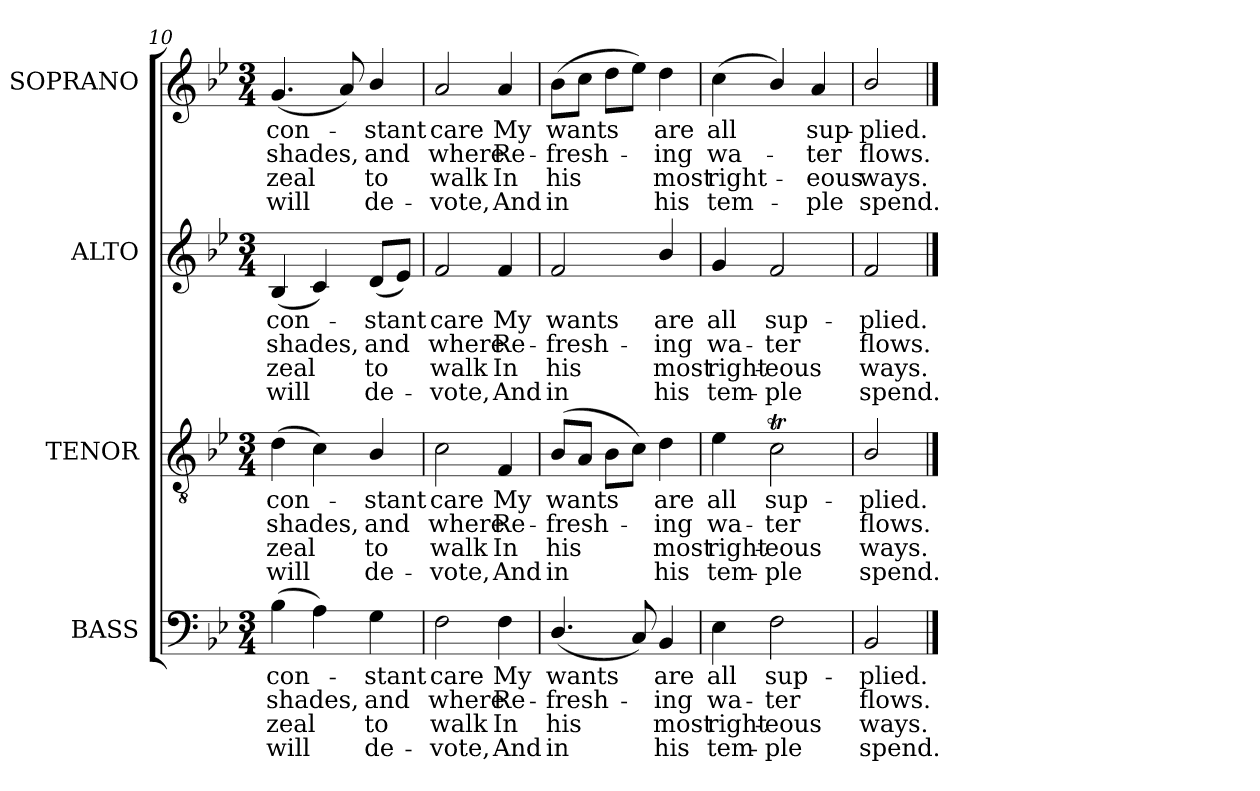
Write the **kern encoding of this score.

**kern	**text	**text	**text	**text	**kern	**text	**text	**text	**text	**kern	**text	**text	**text	**text	**kern	**text	**text	**text	**text
*part4	*part4	*part4	*part4	*part4	*part3	*part3	*part3	*part3	*part3	*part2	*part2	*part2	*part2	*part2	*part1	*part1	*part1	*part1	*part1
*staff4	*staff4	*staff4	*staff4	*staff4	*staff3	*staff3	*staff3	*staff3	*staff3	*staff2	*staff2	*staff2	*staff2	*staff2	*staff1	*staff1	*staff1	*staff1	*staff1
*I"BASS	*	*	*	*	*I"TENOR	*	*	*	*	*I"ALTO	*	*	*	*	*I"SOPRANO	*	*	*	*
*I'B.	*	*	*	*	*I'T.	*	*	*	*	*I'A.	*	*	*	*	*I'S.	*	*	*	*
*clefF4	*	*	*	*	*clefGv2	*	*	*	*	*clefG2	*	*	*	*	*clefG2	*	*	*	*
*	*	*	*	*	*ITrd7c12	*	*	*	*	*	*	*	*	*	*	*	*	*	*
*k[b-e-]	*	*	*	*	*k[b-e-]	*	*	*	*	*k[b-e-]	*	*	*	*	*k[b-e-]	*	*	*	*
*B-:	*	*	*	*	*B-:	*	*	*	*	*B-:	*	*	*	*	*B-:	*	*	*	*
*M3/4	*	*	*	*	*M3/4	*	*	*	*	*M3/4	*	*	*	*	*M3/4	*	*	*	*
=10	=10	=10	=10	=10	=10	=10	=10	=10	=10	=10	=10	=10	=10	=10	=10	=10	=10	=10	=10
!	!LO:LY:b:color=#000000	!LO:LY:b:color=#000000	!LO:LY:b:color=#000000	!LO:LY:b:color=#000000	!	!	!	!	!	!	!	!	!	!	!	!	!	!	!
!	!	!	!	!	!	!LO:LY:b:color=#000000	!LO:LY:b:color=#000000	!LO:LY:b:color=#000000	!LO:LY:b:color=#000000	!	!	!	!	!	!	!	!	!	!
!	!	!	!	!	!	!	!	!	!	!	!LO:LY:b:color=#000000	!LO:LY:b:color=#000000	!LO:LY:b:color=#000000	!LO:LY:b:color=#000000	!	!	!	!	!
!	!	!	!	!	!	!	!	!	!	!	!	!	!	!	!	!LO:LY:b:color=#000000	!LO:LY:b:color=#000000	!LO:LY:b:color=#000000	!LO:LY:b:color=#000000
(4B-i\	con-	shades,	zeal	will	(4Di\	con-	shades,	zeal	will	(4B-i/	con-	shades,	zeal	will	(4.gi/	con-	shades,	zeal	will
4Ai\)	.	.	.	.	4Ci\)	.	.	.	.	4ci/)	.	.	.	.	.	.	.	.	.
.	.	.	.	.	.	.	.	.	.	.	.	.	.	.	8ai/)	.	.	.	.
!	!LO:LY:b:color=#000000	!LO:LY:b:color=#000000	!LO:LY:b:color=#000000	!LO:LY:b:color=#000000	!	!	!	!	!	!	!	!	!	!	!	!	!	!	!
!	!	!	!	!	!	!LO:LY:b:color=#000000	!LO:LY:b:color=#000000	!LO:LY:b:color=#000000	!LO:LY:b:color=#000000	!	!	!	!	!	!	!	!	!	!
!	!	!	!	!	!	!	!	!	!	!	!LO:LY:b:color=#000000	!LO:LY:b:color=#000000	!LO:LY:b:color=#000000	!LO:LY:b:color=#000000	!	!	!	!	!
!	!	!	!	!	!	!	!	!	!	!	!	!	!	!	!	!LO:LY:b:color=#000000	!LO:LY:b:color=#000000	!LO:LY:b:color=#000000	!LO:LY:b:color=#000000
4Gi\	-stant	and	-to	de-	4BB-i/	-stant	and	-to	de-	(8di/L	-stant	and	-to	de-	4b-i/	-stant	and	to	de-
.	.	.	.	.	.	.	.	.	.	8e-i/J)	.	.	.	.	.	.	.	.	.
=11	=11	=11	=11	=11	=11	=11	=11	=11	=11	=11	=11	=11	=11	=11	=11	=11	=11	=11	=11
!	!LO:LY:b:color=#000000	!LO:LY:b:color=#000000	!LO:LY:b:color=#000000	!LO:LY:b:color=#000000	!	!	!	!	!	!	!	!	!	!	!	!	!	!	!
!	!	!	!	!	!	!LO:LY:b:color=#000000	!LO:LY:b:color=#000000	!LO:LY:b:color=#000000	!LO:LY:b:color=#000000	!	!	!	!	!	!	!	!	!	!
!	!	!	!	!	!	!	!	!	!	!	!LO:LY:b:color=#000000	!LO:LY:b:color=#000000	!LO:LY:b:color=#000000	!LO:LY:b:color=#000000	!	!	!	!	!
!	!	!	!	!	!	!	!	!	!	!	!	!	!	!	!	!LO:LY:b:color=#000000	!LO:LY:b:color=#000000	!LO:LY:b:color=#000000	!LO:LY:b:color=#000000
2Fi\	care	where	walk	vote,	2Ci\	care	where	walk	vote,	2fi/	care	where	walk	vote,	2ai/	care	where	-walk	vote,
!	!LO:LY:b:color=#000000	!LO:LY:b:color=#000000	!LO:LY:b:color=#000000	!LO:LY:b:color=#000000	!	!	!	!	!	!	!	!	!	!	!	!	!	!	!
!	!	!	!	!	!	!LO:LY:b:color=#000000	!LO:LY:b:color=#000000	!LO:LY:b:color=#000000	!LO:LY:b:color=#000000	!	!	!	!	!	!	!	!	!	!
!	!	!	!	!	!	!	!	!	!	!	!LO:LY:b:color=#000000	!LO:LY:b:color=#000000	!LO:LY:b:color=#000000	!LO:LY:b:color=#000000	!	!	!	!	!
!	!	!	!	!	!	!	!	!	!	!	!	!	!	!	!	!LO:LY:b:color=#000000	!LO:LY:b:color=#000000	!LO:LY:b:color=#000000	!LO:LY:b:color=#000000
4Fi\	My	Re-	In	And	4FFi/	My	Re-	In	And	4fi/	My	Re-	In	And	4ai/	My	Re-	In	And
=12	=12	=12	=12	=12	=12	=12	=12	=12	=12	=12	=12	=12	=12	=12	=12	=12	=12	=12	=12
!	!LO:LY:b:color=#000000	!LO:LY:b:color=#000000	!LO:LY:b:color=#000000	!LO:LY:b:color=#000000	!	!	!	!	!	!	!	!	!	!	!	!	!	!	!
!	!	!	!	!	!	!LO:LY:b:color=#000000	!LO:LY:b:color=#000000	!LO:LY:b:color=#000000	!LO:LY:b:color=#000000	!	!	!	!	!	!	!	!	!	!
!	!	!	!	!	!	!	!	!	!	!	!LO:LY:b:color=#000000	!LO:LY:b:color=#000000	!LO:LY:b:color=#000000	!LO:LY:b:color=#000000	!	!	!	!	!
!	!	!	!	!	!	!	!	!	!	!	!	!	!	!	!	!LO:LY:b:color=#000000	!LO:LY:b:color=#000000	!LO:LY:b:color=#000000	!LO:LY:b:color=#000000
(4.Di/	wants	-fresh-	his	in	(8BB-i/L	wants	-fresh-	his	in	2fi/	wants	-fresh-	his	in	(8b-i\L	wants	-fresh-	his	in
.	.	.	.	.	8AAi/J	.	.	.	.	.	.	.	.	.	8cci\J	.	.	.	.
.	.	.	.	.	8BB-i\L	.	.	.	.	.	.	.	.	.	8ddi\L	.	.	.	.
8Ci/)	.	.	.	.	8Ci\J)	.	.	.	.	.	.	.	.	.	8ee-i\J)	.	.	.	.
!	!LO:LY:b:color=#000000	!LO:LY:b:color=#000000	!LO:LY:b:color=#000000	!LO:LY:b:color=#000000	!	!	!	!	!	!	!	!	!	!	!	!	!	!	!
!	!	!	!	!	!	!LO:LY:b:color=#000000	!LO:LY:b:color=#000000	!LO:LY:b:color=#000000	!LO:LY:b:color=#000000	!	!	!	!	!	!	!	!	!	!
!	!	!	!	!	!	!	!	!	!	!	!LO:LY:b:color=#000000	!LO:LY:b:color=#000000	!LO:LY:b:color=#000000	!LO:LY:b:color=#000000	!	!	!	!	!
!	!	!	!	!	!	!	!	!	!	!	!	!	!	!	!	!LO:LY:b:color=#000000	!LO:LY:b:color=#000000	!LO:LY:b:color=#000000	!LO:LY:b:color=#000000
4BB-i/	are	-ing	most	his	4Di\	are	-ing	most	his	4b-i/	are	-ing	most	his	4ddi\	are	-ing	most	his
=13	=13	=13	=13	=13	=13	=13	=13	=13	=13	=13	=13	=13	=13	=13	=13	=13	=13	=13	=13
!	!LO:LY:b:color=#000000	!LO:LY:b:color=#000000	!LO:LY:b:color=#000000	!LO:LY:b:color=#000000	!	!	!	!	!	!	!	!	!	!	!	!	!	!	!
!	!	!	!	!	!	!LO:LY:b:color=#000000	!LO:LY:b:color=#000000	!LO:LY:b:color=#000000	!LO:LY:b:color=#000000	!	!	!	!	!	!	!	!	!	!
!	!	!	!	!	!	!	!	!	!	!	!LO:LY:b:color=#000000	!LO:LY:b:color=#000000	!LO:LY:b:color=#000000	!LO:LY:b:color=#000000	!	!	!	!	!
!	!	!	!	!	!	!	!	!	!	!	!	!	!	!	!	!LO:LY:b:color=#000000	!LO:LY:b:color=#000000	!LO:LY:b:color=#000000	!LO:LY:b:color=#000000
4E-i\	all	wa-	-right-	tem-	4E-i\	all	wa-	-right-	tem-	4gi/	all	wa-	-right-	tem-	(4cci\	all	wa-	right-	-tem-
!	!LO:LY:b:color=#000000	!LO:LY:b:color=#000000	!LO:LY:b:color=#000000	!LO:LY:b:color=#000000	!	!	!	!	!	!	!	!	!	!	!	!	!	!	!
!	!	!	!	!	!	!LO:LY:b:color=#000000	!LO:LY:b:color=#000000	!LO:LY:b:color=#000000	!LO:LY:b:color=#000000	!	!	!	!	!	!	!	!	!	!
!	!	!	!	!	!	!	!	!	!	!	!LO:LY:b:color=#000000	!LO:LY:b:color=#000000	!LO:LY:b:color=#000000	!LO:LY:b:color=#000000	!	!	!	!	!
2Fi\	sup-	-ter	eous	-ple	2CTi\	sup-	-ter	eous	-ple	2fi/	sup-	-ter	eous	-ple	4b-i/)	.	.	.	.
!	!	!	!	!	!	!	!	!	!	!	!	!	!	!	!	!LO:LY:b:color=#000000	!LO:LY:b:color=#000000	!LO:LY:b:color=#000000	!LO:LY:b:color=#000000
.	.	.	.	.	.	.	.	.	.	.	.	.	.	.	4ai/	sup-	-ter	-eous	ple
=14	=14	=14	=14	=14	=14	=14	=14	=14	=14	=14	=14	=14	=14	=14	=14	=14	=14	=14	=14
!	!LO:LY:b:color=#000000	!LO:LY:b:color=#000000	!LO:LY:b:color=#000000	!LO:LY:b:color=#000000	!	!	!	!	!	!	!	!	!	!	!	!	!	!	!
!	!	!	!	!	!	!LO:LY:b:color=#000000	!LO:LY:b:color=#000000	!LO:LY:b:color=#000000	!LO:LY:b:color=#000000	!	!	!	!	!	!	!	!	!	!
!	!	!	!	!	!	!	!	!	!	!	!LO:LY:b:color=#000000	!LO:LY:b:color=#000000	!LO:LY:b:color=#000000	!LO:LY:b:color=#000000	!	!	!	!	!
!	!	!	!	!	!	!	!	!	!	!	!	!	!	!	!	!LO:LY:b:color=#000000	!LO:LY:b:color=#000000	!LO:LY:b:color=#000000	!LO:LY:b:color=#000000
2BB-i/	-plied.	flows.	ways.	spend.	2BB-i/	-plied.	flows.	ways.	spend.	2fi/	-plied.	flows.	ways.	spend.	2b-i/	-plied.	flows.	ways.	spend.
==	==	==	==	==	==	==	==	==	==	==	==	==	==	==	==	==	==	==	==
*-	*-	*-	*-	*-	*-	*-	*-	*-	*-	*-	*-	*-	*-	*-	*-	*-	*-	*-	*-
